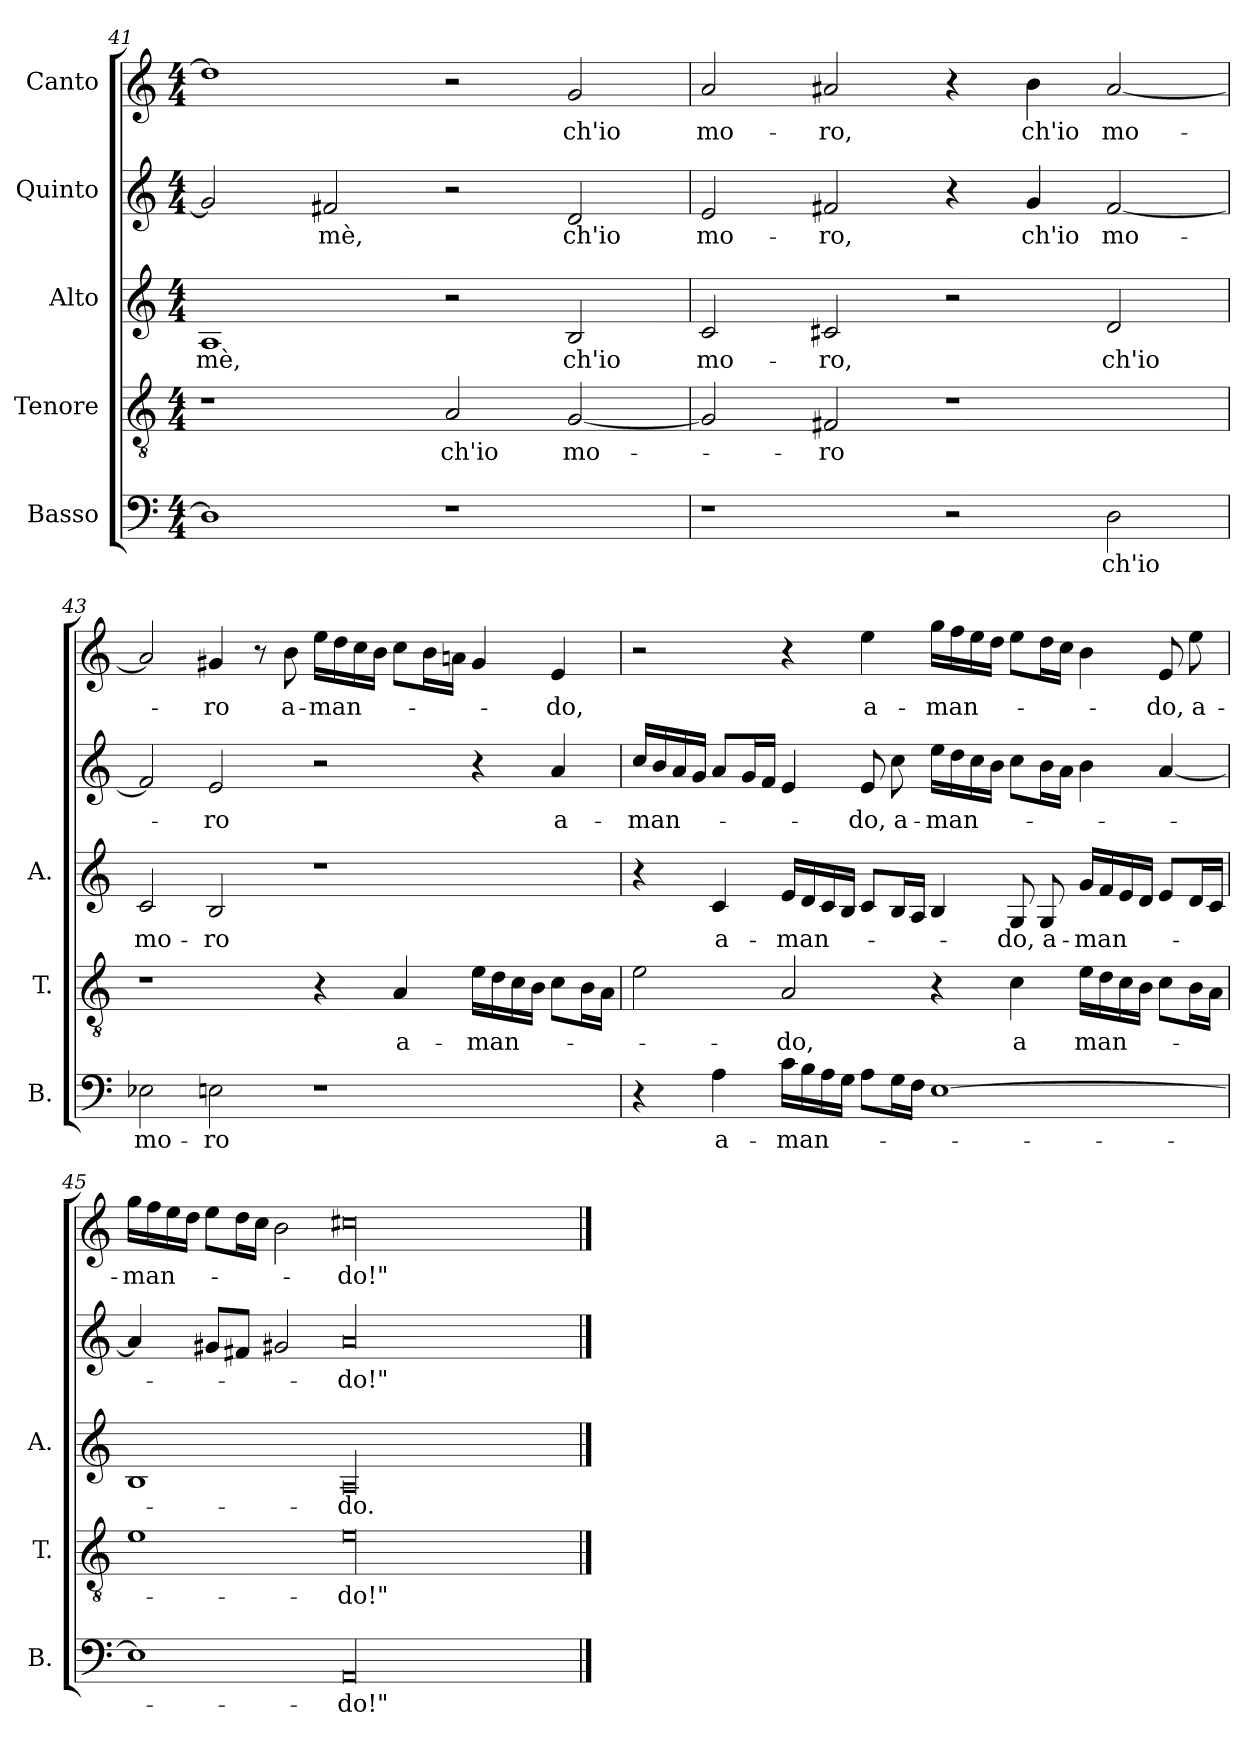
**kern	**text	**kern	**text	**kern	**text	**kern	**text	**kern	**text
*part5	*part5	*part4	*part4	*part3	*part3	*part2	*part2	*part1	*part1
*staff5	*staff5	*staff4	*staff4	*staff3	*staff3	*staff2	*staff2	*staff1	*staff1
*I"Basso	*	*I"Tenore	*	*I"Alto	*	*I"Quinto	*	*I"Canto	*
*I'B.	*	*I'T.	*	*I'A.	*	*	*	*	*
*clefF4	*	*clefGv2	*	*clefG2	*	*clefG2	*	*clefG2	*
*k[]	*	*k[]	*	*k[]	*	*k[]	*	*k[]	*
*C:	*	*C:	*	*C:	*	*C:	*	*C:	*
*M4/4	*	*M4/4	*	*M4/4	*	*M4/4	*	*M4/4	*
=41	=41	=41	=41	=41	=41	=41	=41	=41	=41
1D\]	.	1r	.	1A/	-mè,	2g/]	.	1dd\]	.
.	.	.	.	.	.	2f#X/	-mè,	.	.
1r	.	2A/	ch'io	2r	.	2r	.	2r	.
.	.	[2G/	mo-	2B/	ch'io	2d/	ch'io	2g/	ch'io
=42	=42	=42	=42	=42	=42	=42	=42	=42	=42
1r	.	2G/]	.	2c/	mo-	2e/	mo-	2a/	mo-
.	.	2F#X/	-ro	2c#X/	-ro,	2f#X/	-ro,	2a#X/	-ro,
2r	.	1r	.	2r	.	4r	.	4r	.
.	.	.	.	.	.	4g/	ch'io	4b\	ch'io
2D\	ch'io	.	.	2d/	ch'io	[2f#/	mo-	[2a#/	mo-
=43	=43	=43	=43	=43	=43	=43	=43	=43	=43
2E-X\	mo-	1r	.	2c/	mo-	2f#/]	.	2a#/]	.
2En\	-ro	.	.	2B/	-ro	2e/	-ro	4g#X/	-ro
.	.	.	.	.	.	.	.	8r	.
.	.	.	.	.	.	.	.	8b\	a-
1r	.	4r	.	1r	.	2r	.	16ee\LL	-man-
.	.	.	.	.	.	.	.	16dd\	.
.	.	.	.	.	.	.	.	16cc\	.
.	.	.	.	.	.	.	.	16b\JJ	.
.	.	4A/	a-	.	.	.	.	8cc\L	.
.	.	.	.	.	.	.	.	16b\L	.
.	.	.	.	.	.	.	.	16a\JJ	.
.	.	16e\LL	-man-	.	.	4r	.	4g#/	.
.	.	16d\	.	.	.	.	.	.	.
.	.	16c\	.	.	.	.	.	.	.
.	.	16B\JJ	.	.	.	.	.	.	.
.	.	8c\L	.	.	.	4a/	a-	4e/	-do,
.	.	16B\L	.	.	.	.	.	.	.
.	.	16A\JJ	.	.	.	.	.	.	.
=44	=44	=44	=44	=44	=44	=44	=44	=44	=44
4r	.	2e\	.	4r	.	16cc/LL	-man-	2r	.
.	.	.	.	.	.	16b/	.	.	.
.	.	.	.	.	.	16a/	.	.	.
.	.	.	.	.	.	16g/JJ	.	.	.
4A\	a-	.	.	4c/	a-	8a/L	.	.	.
.	.	.	.	.	.	16g/L	.	.	.
.	.	.	.	.	.	16f/JJ	.	.	.
16c\LL	-man-	2A/	-do,	16e/LL	-man-	4e/	.	4r	.
16B\	.	.	.	16d/	.	.	.	.	.
16A\	.	.	.	16c/	.	.	.	.	.
16G\JJ	.	.	.	16B/JJ	.	.	.	.	.
8A\L	.	.	.	8c/L	.	8e/	-do,	4ee\	a-
16G\L	.	.	.	16B/L	.	8cc\	a-	.	.
16F\JJ	.	.	.	16A/JJ	.	.	.	.	.
[1E\	.	4r	.	4B/	.	16ee\LL	-man-	16gg\LL	-man-
.	.	.	.	.	.	16dd\	.	16ff\	.
.	.	.	.	.	.	16cc\	.	16ee\	.
.	.	.	.	.	.	16b\JJ	.	16dd\JJ	.
.	.	4c\	a	8G/	-do,	8cc\L	.	8ee\L	.
.	.	.	.	8G/	a-	16b\L	.	16dd\L	.
.	.	.	.	.	.	16a\JJ	.	16cc\JJ	.
.	.	16e\LL	man-	16g/LL	-man-	4b\	.	4b\	.
.	.	16d\	.	16f/	.	.	.	.	.
.	.	16c\	.	16e/	.	.	.	.	.
.	.	16B\JJ	.	16d/JJ	.	.	.	.	.
.	.	8c\L	.	8e/L	.	[4a/	.	8e/	-do,
.	.	16B\L	.	16d/L	.	.	.	8ee\	a-
.	.	16A\JJ	.	16c/JJ	.	.	.	.	.
=45	=45	=45	=45	=45	=45	=45	=45	=45	=45
1E\]	.	1e\	.	1B/	.	4a/]	.	16gg\LL	-man-
.	.	.	.	.	.	.	.	16ff\	.
.	.	.	.	.	.	.	.	16ee\	.
.	.	.	.	.	.	.	.	16dd\JJ	.
.	.	.	.	.	.	8g#X/L	.	8ee\L	.
.	.	.	.	.	.	8f#X/J	.	16dd\L	.
.	.	.	.	.	.	.	.	16cc\JJ	.
.	.	.	.	.	.	2g#X/	.	2b\	.
00AA/	-do!"	00e\	-do!"	00A/	-do.	00a/	-do!"	00cc#X\	-do!"
==	==	==	==	==	==	==	==	==	==
*-	*-	*-	*-	*-	*-	*-	*-	*-	*-
